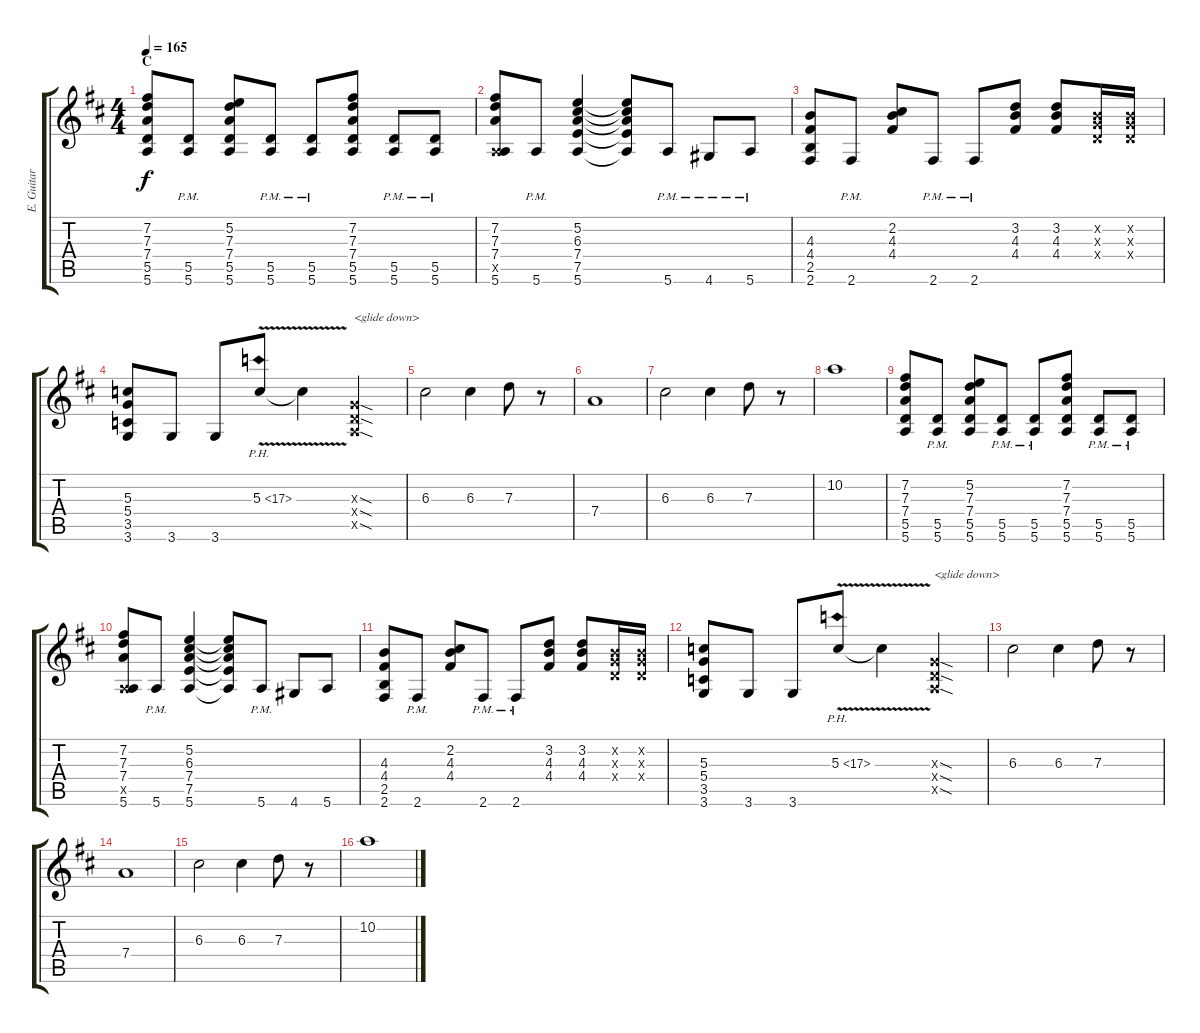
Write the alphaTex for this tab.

\track ("E. Guitar I" "E. Guitar ") {instrument electricguitarclean}
\staff {score tabs}
\tuning (E4 B3 G3 D3 A2 E2) {hide}
\ts (4 4)
\section ("" "C")
\tempo 165
\clef g2
\ks d
(7.2 7.3 7.4 5.5 5.6).8{dy f} (5.5{pm} 5.6{pm}).8 (5.2 7.3 7.4 5.5 5.6).8 (5.5{pm} 5.6{pm}).8 (5.5{pm} 5.6{pm}).8 (7.2 7.3 7.4 5.5 5.6).8 (5.5{pm} 5.6{pm}).8 (5.5{pm} 5.6{pm}).8 |
(7.2 7.3 7.4 0.5{x} 5.6).8 5.6{pm}.8 (5.2 6.3 7.4 7.5 5.6).4 (5.2{t} 6.3{t} 7.4{t} 7.5{t} 5.6{t}).8 5.6{pm}.8 4.6{pm}.8 5.6{pm}.8 |
(4.3 4.4 2.5 2.6).8 2.6{pm}.8 (2.2 4.3 4.4).8 2.6{pm}.8 2.6{pm}.8 (3.2 4.3 4.4).8 (3.2 4.3 4.4).8 (0.2{x} 0.3{x} 0.4{x}).16 (0.2{x} 0.3{x} 0.4{x}).16 |
(5.3 5.4 3.5 3.6).8 3.6.8 3.6.8 5.3{ph 12 v}.8 5.3{t}.4 (0.3{sod x} 0.4{sod x} 0.5{sod x}).4{txt "<glide down>"} |
6.3.2 6.3.4 7.3.8 r.8 |
7.4.1 |
6.3.2 6.3.4 7.3.8 r.8 |
10.2.1 |
(7.2 7.3 7.4 5.5 5.6).8 (5.5{pm} 5.6{pm}).8 (5.2 7.3 7.4 5.5 5.6).8 (5.5{pm} 5.6{pm}).8 (5.5{pm} 5.6{pm}).8 (7.2 7.3 7.4 5.5 5.6).8 (5.5{pm} 5.6{pm}).8 (5.5{pm} 5.6{pm}).8 |
(7.2 7.3 7.4 0.5{x} 5.6).8 5.6{pm}.8 (5.2 6.3 7.4 7.5 5.6).4 (5.2{t} 6.3{t} 7.4{t} 7.5{t} 5.6{t}).8 5.6{pm}.8 4.6.8 5.6.8 |
(4.3 4.4 2.5 2.6).8 2.6{pm}.8 (2.2 4.3 4.4).8 2.6{pm}.8 2.6{pm}.8 (3.2 4.3 4.4).8 (3.2 4.3 4.4).8 (0.2{x} 0.3{x} 0.4{x}).16 (0.2{x} 0.3{x} 0.4{x}).16 |
(5.3 5.4 3.5 3.6).8 3.6.8 3.6.8 5.3{ph 12 v}.8 5.3{t}.4 (0.3{sod x} 0.4{sod x} 0.5{sod x}).4{txt "<glide down>"} |
6.3.2 6.3.4 7.3.8 r.8 |
7.4.1 |
6.3.2 6.3.4 7.3.8 r.8 |
10.2.1
